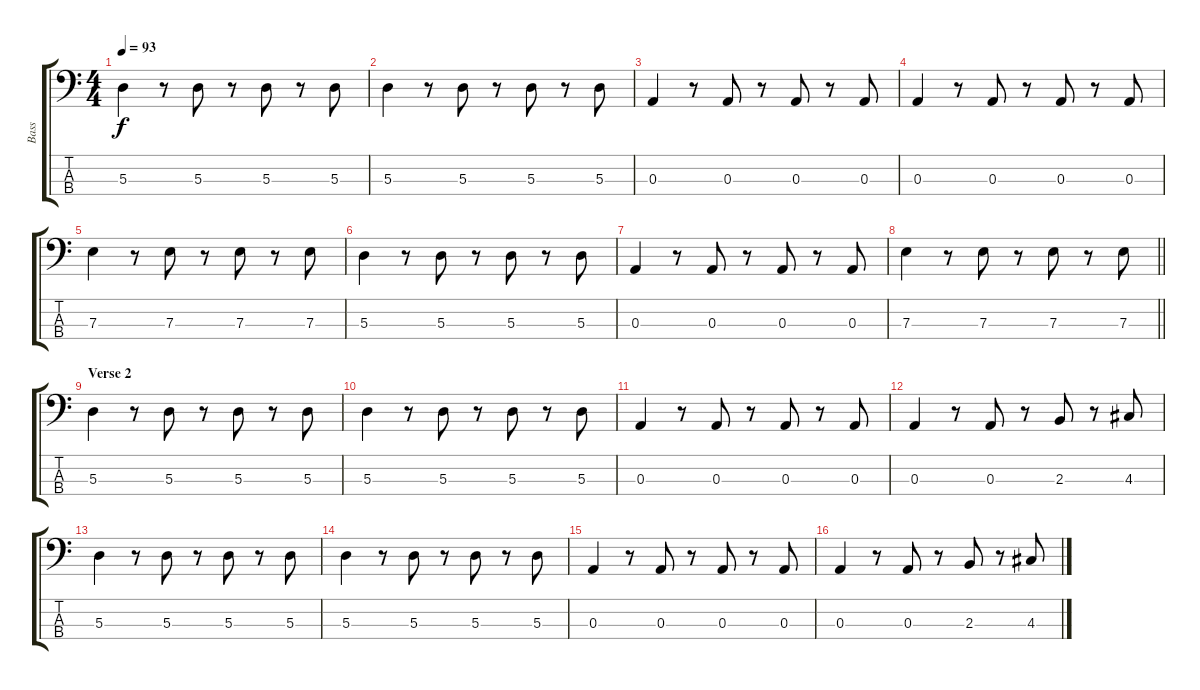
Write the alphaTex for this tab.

\track ("Bass" "Bass") {instrument electricbassfinger}
\staff {score tabs}
\tuning (G2 D2 A1 E1) {hide}
\ts (4 4)
\tempo 93
\clef f4
\ks c
5.3.4{dy f} r.8 5.3.8 r.8 5.3.8 r.8 5.3.8 |
5.3.4 r.8 5.3.8 r.8 5.3.8 r.8 5.3.8 |
0.3.4 r.8 0.3.8 r.8 0.3.8 r.8 0.3.8 |
0.3.4 r.8 0.3.8 r.8 0.3.8 r.8 0.3.8 |
7.3.4 r.8 7.3.8 r.8 7.3.8 r.8 7.3.8 |
5.3.4 r.8 5.3.8 r.8 5.3.8 r.8 5.3.8 |
0.3.4 r.8 0.3.8 r.8 0.3.8 r.8 0.3.8 |
\barLineRight lightlight
7.3.4 r.8 7.3.8 r.8 7.3.8 r.8 7.3.8 |
\section ("" "Verse 2")
5.3.4 r.8 5.3.8 r.8 5.3.8 r.8 5.3.8 |
5.3.4 r.8 5.3.8 r.8 5.3.8 r.8 5.3.8 |
0.3.4 r.8 0.3.8 r.8 0.3.8 r.8 0.3.8 |
0.3.4 r.8 0.3.8 r.8 2.3.8 r.8 4.3.8 |
5.3.4 r.8 5.3.8 r.8 5.3.8 r.8 5.3.8 |
5.3.4 r.8 5.3.8 r.8 5.3.8 r.8 5.3.8 |
0.3.4 r.8 0.3.8 r.8 0.3.8 r.8 0.3.8 |
0.3.4 r.8 0.3.8 r.8 2.3.8 r.8 4.3.8
